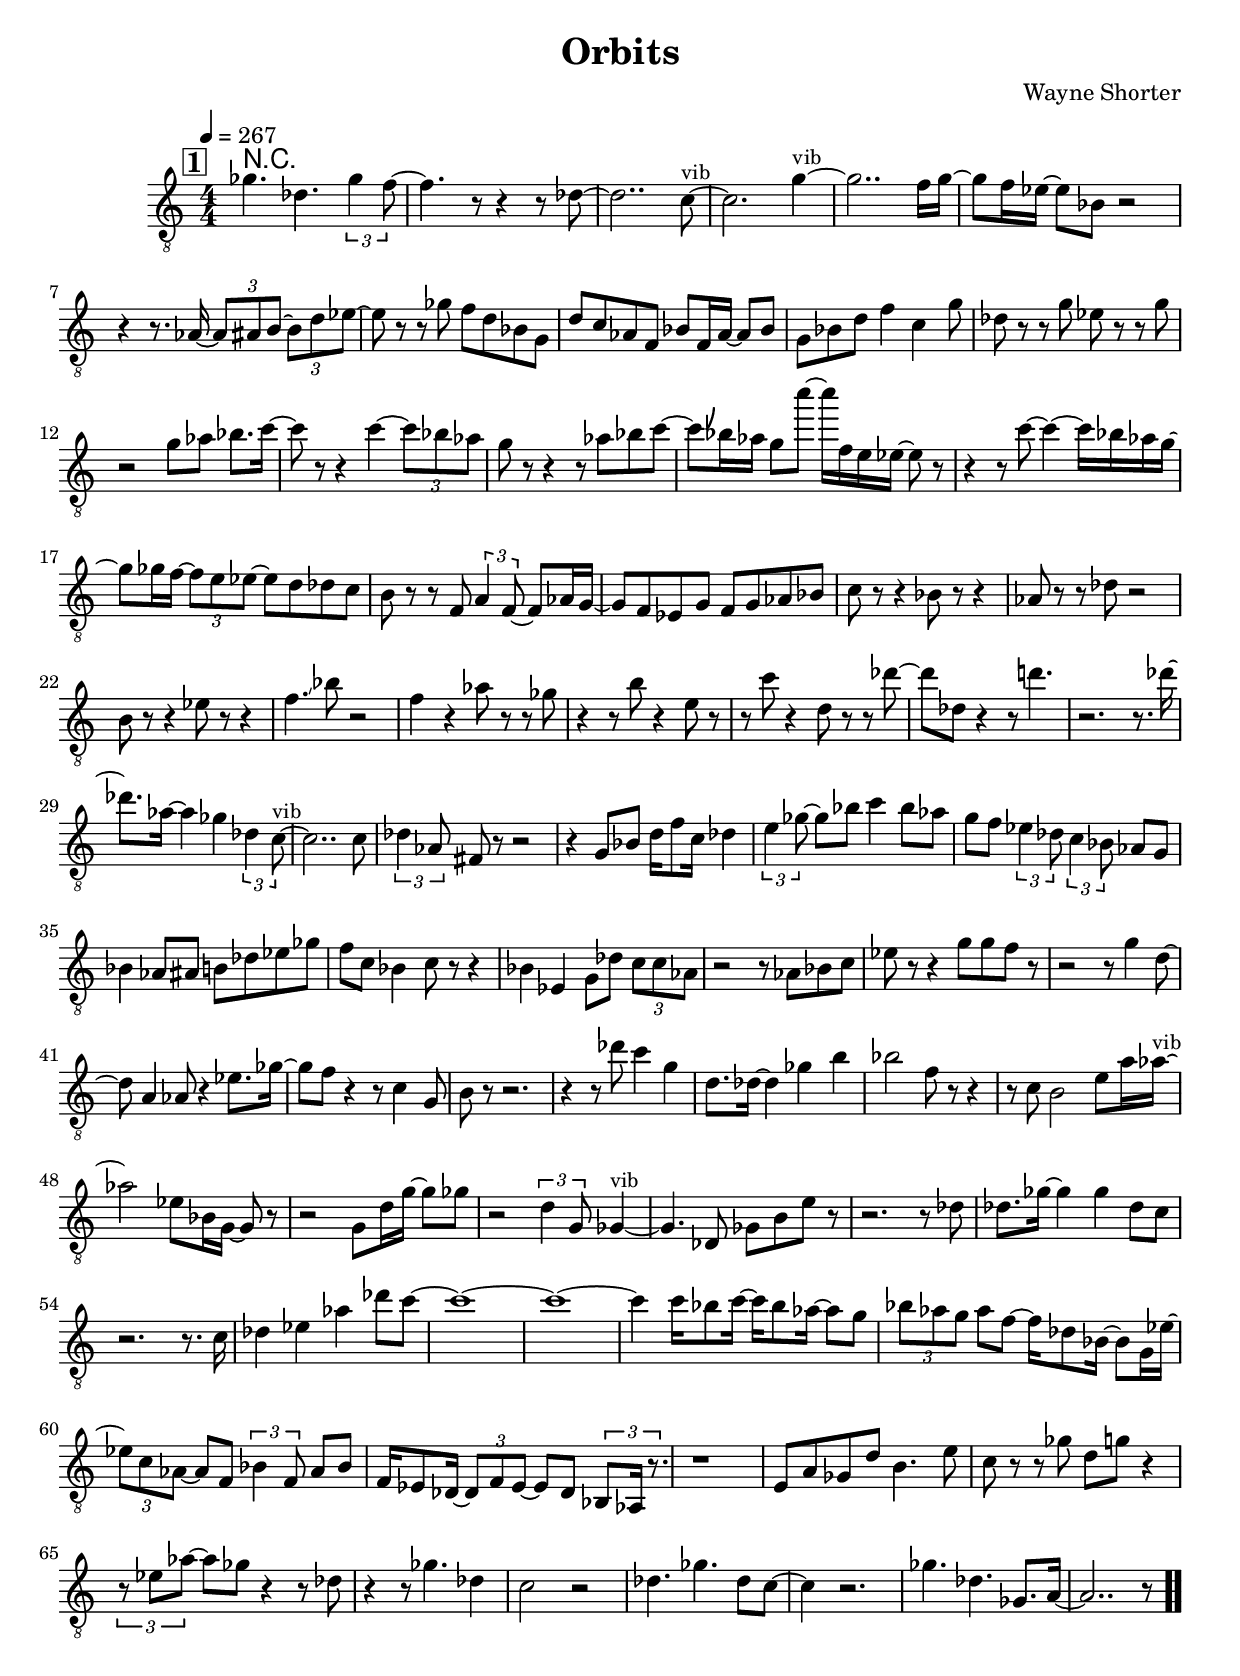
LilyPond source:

\version "2.13.2"

#(ly:set-option 'point-and-click #f)

\header {
  title = "Orbits"
  composer = "Wayne Shorter"
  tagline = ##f
}
global =
{
    \override Staff.TimeSignature #'style = #'()
    \time 4/4
    \clef "treble_8"
    \key c \major
    \override Rest #'direction = #'0
    \override MultiMeasureRest #'staff-position = #0
}
\score
{
<<
    \transpose c' c'

    \new ChordNames { \chords {
      \set majorSevenSymbol = \markup { "maj7" }
      \set minorChordModifier = \markup { \char ##x2013 }
      
      | r1
      }
      }

    \new Staff
    <<
    \transpose c' c'

    {
      \global
  		%\override Score.MetronomeMark #'transparent = ##t
  		%\override Score.MetronomeMark #'stencil = ##f
  		
  		\override HorizontalBracket #'direction = #UP
  		\override HorizontalBracket #'bracket-flare = #'(0 . 0)
  		
  		\override TextSpanner #'dash-fraction = #1.0
  		\override TextSpanner #'bound-details #'left #'text = \markup{ \concat{\draw-line #'(0 . -1.0) \draw-line #'(1.0 . 0) }}
  		\override TextSpanner #'bound-details #'right #'text = \markup{ \concat{ \draw-line #'(1.0 . 0) \draw-line #'(0 . -1.0) }}
          \set Score.markFormatter = #format-mark-box-numbers


      \tempo 4 = 267
      \set Score.currentBarNumber = #1
     
      \bar "||" \mark \default ges'4. des'4. \tuplet 3/2 {ges'4 f'8~} 
      | f'4. r8 r4 r8 des'8~ 
      | des'2.. c'8~^\markup{\left-align \small vib} 
      | c'2. g'4~^\markup{\left-align \small vib} 
      | g'2.. f'16 g'16~ 
      | g'8 f'16 es'16~ es'8 bes8 r2 
      | r4 r8. aes16~ \tuplet 3/2 {aes8 ais8 b8~} \tuplet 3/2 {b8 d'8 es'8~} 
      | es'8 r8 r8 ges'8 f'8 d'8 bes8 g8 
      | d'8 c'8 aes8 f8 bes8 f16 aes16~ aes8 bes8 
      | g8 bes8 d'8 f'4 c'4 g'8 
      | des'8 r8 r8 g'8 es'8 r8 r8 g'8 
      | r2 g'8 aes'8 bes'8. c''16~ 
      | c''8 r8 r4 c''4~ \tuplet 3/2 {c''8 bes'8 aes'8} 
      | g'8 r8 r4 r8 aes'8 bes'8 c''8~ 
      | c''8\bendAfter #+4  bes'16 aes'16 g'8 c'''8~ c'''16 f'16 e'16 es'16~ es'8 r8 
      | r4 r8 c''8~ c''4~ c''16 bes'16 aes'16 g'16~ 
      | g'8 ges'16 f'16~ \tuplet 3/2 {f'8 e'8 es'8~} es'8 d'8 des'8 c'8 
      | b8 r8 r8 f8 \tuplet 3/2 {a4 f8~} f8 aes16 g16~ 
      | g8 f8 es8 g8 f8 g8 aes8 bes8 
      | c'8 r8 r4 bes8 r8 r4 
      | aes8 r8 r8 des'8 r2 
      | b8 r8 r4 es'8 r8 r4 
      | f'4.\glissando  bes'8 r2 
      | f'4 r4 aes'8 r8 r8 ges'8 
      | r4 r8 b'8 r4 e'8 r8 
      | r8 c''8 r4 d'8 r8 r8 des''8~ 
      | des''8 des'8 r4 r8 d''4. 
      | r2. r8. des''16~ 
      | des''8. aes'16~ aes'4 ges'4 \tuplet 3/2 {des'4 c'8~^\markup{\left-align \small vib}} 
      | c'2.. c'8 
      | \tuplet 3/2 {des'4 aes8} fis8 r8 r2 
      | r4 g8 bes8 d'16 f'8 c'16 des'4 
      | \tuplet 3/2 {e'4 ges'8~} ges'8 bes'8 c''4 bes'8 aes'8 
      | g'8 f'8 \tuplet 3/2 {es'4 des'8} \tuplet 3/2 {c'4 bes8} aes8 g8 
      | bes4 aes8 ais8 b8 des'8 es'8 ges'8 
      | f'8 c'8 bes4 c'8 r8 r4 
      | bes4 es4 g8 des'8 \tuplet 3/2 {c'8 c'8 aes8} 
      | r2 r8 aes8 bes8 c'8 
      | es'8 r8 r4 g'8 g'8 f'8 r8 
      | r2 r8 g'4 d'8~ 
      | d'8 a4 aes8 r4 es'8. ges'16~ 
      | ges'8 f'8 r4 r8 c'4 g8 
      | b8 r8 r2. 
      | r4 r8 des''8 c''4 g'4 
      | d'8. des'16~ des'4 ges'4 b'4 
      | bes'2 f'8 r8 r4 
      | r8 c'8 b2 e'8 a'16 aes'16~^\markup{\left-align \small vib} 
      | aes'2 es'8 bes16 g16~ g8 r8 
      | r2 g8 d'16 g'16~ g'8 ges'8 
      | r2 \tuplet 3/2 {d'4 g8} ges4~^\markup{\left-align \small vib} 
      | ges4. des8 ges8 b8 e'8 r8 
      | r2. r8 des'8 
      | des'8. ges'16~ ges'4 ges'4 des'8 c'8 
      | r2. r8. c'16 
      | des'4 es'4 aes'4 des''8 c''8~ 
      | c''1~ 
      | c''1~ 
      | c''4 c''16 bes'8 c''16~ c''16 bes'8 aes'16~ aes'8 g'8 
      | \tuplet 3/2 {bes'8 aes'8 g'8} aes'8 f'8~ f'16 des'8 bes16~ bes8 g16 es'16~ 
      | \tuplet 3/2 {es'8 c'8 aes8~} aes8 f8 \tuplet 3/2 {bes4 f8} aes8 bes8 
      | f16 es8 des16~ \tuplet 3/2 {des8 f8 es8~} es8 des8 \tuplet 3/2 {bes,8 aes,16 r8.} 
      | r1 
      | e8 a8 ges8 d'8 b4. e'8 
      | c'8 r8 r8 ges'8 d'8 g'8 r4 
      | \tuplet 3/2 {r8 es'8 aes'8~} aes'8 ges'8 r4 r8 des'8 
      | r4 r8 ges'4. des'4 
      | c'2 r2 
      | des'4. ges'4. des'8 c'8~ 
      | c'4 r2. 
      | ges'4. des'4. ges8. a16~ 
      | a2.. r8\bar  ".."
    }
    >>
>>    
}
